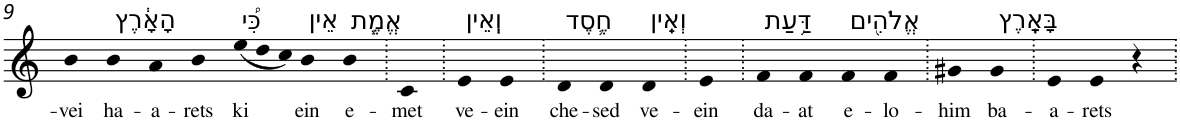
**kern	**text
*part1	*part1
*staff1	*staff1
*I"Piano	*
*I'Pno	*
!!LO:PB:g=z
*clefG2	*
*k[]	*
=9	=9
!	!LO:LY:b
4b	-vei
!LO:TX:a:t=הָאָ֔רֶץ	!
!	!LO:LY:b
4b	ha-
!	!LO:LY:b
4a	-a-
!	!LO:LY:b
4b	-rets
!LO:TX:a:t=כִּ֠י	!
!	!LO:LY:b
(<12ee	ki
12dd	.
12cc)	.
!LO:TX:a:t=אֵין	!
!	!LO:LY:b
4b	ein
!LO:TX:a:t=אֱמֶ֧ת	!
!	!LO:LY:b
4b	e-
=10.	=10.
!	!LO:LY:b
4c	-met
=11.	=11.
!LO:TX:a:t=וְֽאֵין	!
!	!LO:LY:b
4e	ve-
!	!LO:LY:b
4e	-ein
=12.	=12.
!LO:TX:a:t=חֶ֛סֶד	!
!	!LO:LY:b
4d	che-
!	!LO:LY:b
4d	-sed
!LO:TX:a:t=וְאֵֽין	!
!	!LO:LY:b
4d	ve-
=13.	=13.
!	!LO:LY:b
4e	-ein
=14.	=14.
!LO:TX:a:t=דַּ֥עַת	!
!	!LO:LY:b
4f	da-
!	!LO:LY:b
4f	-at
!LO:TX:a:t=אֱלֹהִ֖ים	!
!	!LO:LY:b
4f	e-
!	!LO:LY:b
4f	-lo-
=15.	=15.
!	!LO:LY:b
4g#X	-him
!LO:TX:a:t=בָּאָֽרֶץ	!
!	!LO:LY:b
4g#	ba-
=16.	=16.
!	!LO:LY:b
4e	-a-
!	!LO:LY:b
4e	-rets
4r	.
=.	=.
*-	*-
